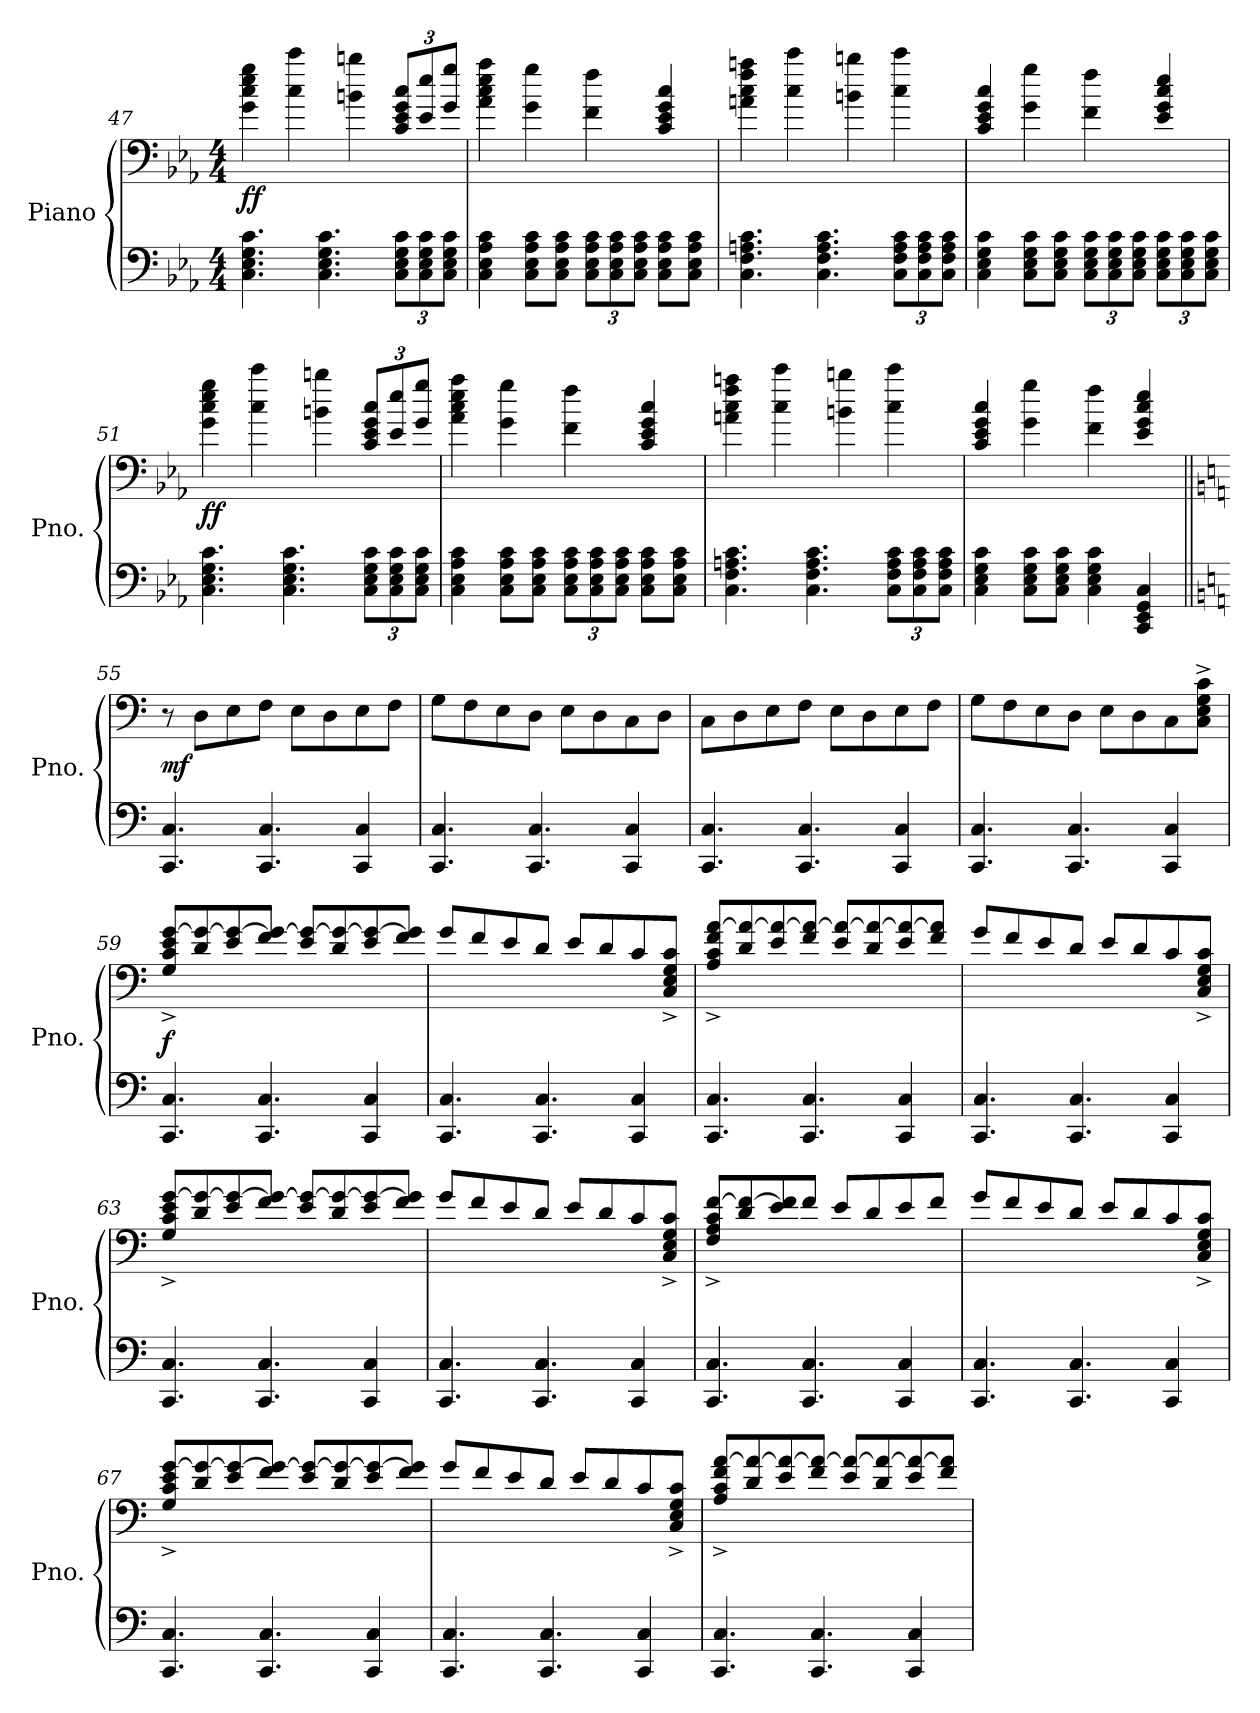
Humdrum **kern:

**kern	**kern	**dynam
*part1	*part1	*part1
*staff2	*staff1	*staff1/2
*I"Piano	*	*
*I'Pno.	*	*
!!LO:LB:g=z
*clefF4	*clefF4	*
*k[b-e-a-]	*k[b-e-a-]	*
*M4/4	*M4/4	*
=47	=47	=47
!	!	!LO:DY:b
4.C\ 4.E-\ 4.G\ 4.c\	4g\ 4cc\ 4ee-\ 4gg\	ff
.	4cc\ 4ccc\	.
4.C\ 4.E-\ 4.G\ 4.c\	.	.
.	4bn\ 4bbn\	.
*Xbrackettup	*Xbrackettup	*
12C\ 12E-\ 12G\ 12c\L	12c/ 12e-/ 12g/ 12cc/L	.
12C\ 12E-\ 12G\ 12c\	12e-/ 12ee-/	.
12C\ 12E-\ 12G\ 12c\J	12g/ 12gg/J	.
=48	=48	=48
4C\ 4E-\ 4A-\ 4c\	4a-\ 4cc\ 4ee-\ 4aa-\	.
8C\ 8E-\ 8A-\ 8c\L	4g\ 4gg\	.
8C\ 8E-\ 8A-\ 8c\J	.	.
12C\ 12E-\ 12A-\ 12c\L	4f\ 4ff\	.
12C\ 12E-\ 12A-\ 12c\	.	.
12C\ 12E-\ 12A-\ 12c\J	.	.
8C\ 8E-\ 8A-\ 8c\L	4c/ 4e-/ 4g/ 4cc/	.
8C\ 8E-\ 8A-\ 8c\J	.	.
=49	=49	=49
4.C\ 4.F\ 4.An\ 4.c\	4an\ 4cc\ 4ff\ 4aan\	.
.	4cc\ 4ccc\	.
4.C\ 4.F\ 4.A\ 4.c\	.	.
.	4bn\ 4bbn\	.
12C\ 12F\ 12A\ 12c\L	4cc\ 4ccc\	.
12C\ 12F\ 12A\ 12c\	.	.
12C\ 12F\ 12A\ 12c\J	.	.
=50	=50	=50
4C\ 4E-\ 4G\ 4c\	4c/ 4e-/ 4g/ 4cc/	.
8C\ 8E-\ 8G\ 8c\L	4g\ 4gg\	.
8C\ 8E-\ 8G\ 8c\J	.	.
12C\ 12E-\ 12G\ 12c\L	4f\ 4ff\	.
12C\ 12E-\ 12G\ 12c\	.	.
12C\ 12E-\ 12G\ 12c\J	.	.
12C\ 12E-\ 12G\ 12c\L	4e-/ 4g/ 4cc/ 4ee-/	.
12C\ 12E-\ 12G\ 12c\	.	.
12C\ 12E-\ 12G\ 12c\J	.	.
!!LO:LB:g=z
=51	=51	=51
!	!	!LO:DY:b
4.C\ 4.E-\ 4.G\ 4.c\	4g\ 4cc\ 4ee-\ 4gg\	ff
.	4cc\ 4ccc\	.
4.C\ 4.E-\ 4.G\ 4.c\	.	.
.	4bn\ 4bbn\	.
12C\ 12E-\ 12G\ 12c\L	12c/ 12e-/ 12g/ 12cc/L	.
12C\ 12E-\ 12G\ 12c\	12e-/ 12ee-/	.
12C\ 12E-\ 12G\ 12c\J	12g/ 12gg/J	.
=52	=52	=52
4C\ 4E-\ 4A-\ 4c\	4a-\ 4cc\ 4ee-\ 4aa-\	.
8C\ 8E-\ 8A-\ 8c\L	4g\ 4gg\	.
8C\ 8E-\ 8A-\ 8c\J	.	.
12C\ 12E-\ 12A-\ 12c\L	4f\ 4ff\	.
12C\ 12E-\ 12A-\ 12c\	.	.
12C\ 12E-\ 12A-\ 12c\J	.	.
8C\ 8E-\ 8A-\ 8c\L	4c/ 4e-/ 4g/ 4cc/	.
8C\ 8E-\ 8A-\ 8c\J	.	.
=53	=53	=53
4.C\ 4.F\ 4.An\ 4.c\	4an\ 4cc\ 4ff\ 4aan\	.
.	4cc\ 4ccc\	.
4.C\ 4.F\ 4.A\ 4.c\	.	.
.	4bn\ 4bbn\	.
12C\ 12F\ 12A\ 12c\L	4cc\ 4ccc\	.
12C\ 12F\ 12A\ 12c\	.	.
12C\ 12F\ 12A\ 12c\J	.	.
=54	=54	=54
4C\ 4E-\ 4G\ 4c\	4c/ 4e-/ 4g/ 4cc/	.
8C\ 8E-\ 8G\ 8c\L	4g\ 4gg\	.
8C\ 8E-\ 8G\ 8c\J	.	.
4C\ 4E-\ 4G\ 4c\	4f\ 4ff\	.
4CC/ 4EE-/ 4GG/ 4C/	4e-/ 4g/ 4cc/ 4ee-/	.
!!LO:PB:g=z
=55||	=55||	=55||
*k[]	*k[]	*
!	!	!LO:DY:b
4.CC/ 4.C/	8r	mf
.	8D\L	.
.	8E\	.
4.CC/ 4.C/	8F\J	.
.	8E\L	.
.	8D\	.
4CC/ 4C/	8E\	.
.	8F\J	.
=56	=56	=56
4.CC/ 4.C/	8G\L	.
.	8F\	.
.	8E\	.
4.CC/ 4.C/	8D\J	.
.	8E\L	.
.	8D\	.
4CC/ 4C/	8C\	.
.	8D\J	.
=57	=57	=57
4.CC/ 4.C/	8C\L	.
.	8D\	.
.	8E\	.
4.CC/ 4.C/	8F\J	.
.	8E\L	.
.	8D\	.
4CC/ 4C/	8E\	.
.	8F\J	.
=58	=58	=58
4.CC/ 4.C/	8G\L	.
.	8F\	.
.	8E\	.
4.CC/ 4.C/	8D\J	.
.	8E\L	.
.	8D\	.
4CC/ 4C/	8C\	.
.	8C\^ 8E\^ 8G\^ 8c\^J	.
!!LO:LB:g=z
=59	=59	=59
!	!	!LO:DY:a=2
4.CC/ 4.C/	8G/^ 8c/^ 8e/^ [8g/^L	f
.	8d/ 8g/_	.
.	8e/ 8g/_	.
4.CC/ 4.C/	8f/ 8g/_J	.
.	8e/ 8g/_L	.
.	8d/ 8g/_	.
4CC/ 4C/	8e/ 8g/_	.
.	8f/ 8g/]J	.
=60	=60	=60
4.CC/ 4.C/	8g/L	.
.	8f/	.
.	8e/	.
4.CC/ 4.C/	8d/J	.
.	8e/L	.
.	8d/	.
4CC/ 4C/	8c/	.
.	8C/^ 8E/^ 8G/^ 8c/^J	.
=61	=61	=61
4.CC/ 4.C/	8A/^ 8c/^ 8f/^ [8a/^L	.
.	8d/ 8a/_	.
.	8e/ 8a/_	.
4.CC/ 4.C/	8f/ 8a/_J	.
.	8e/ 8a/_L	.
.	8d/ 8a/_	.
4CC/ 4C/	8e/ 8a/_	.
.	8f/ 8a/]J	.
=62	=62	=62
4.CC/ 4.C/	8g/L	.
.	8f/	.
.	8e/	.
4.CC/ 4.C/	8d/J	.
.	8e/L	.
.	8d/	.
4CC/ 4C/	8c/	.
.	8C/^ 8E/^ 8G/^ 8c/^J	.
!!LO:LB:g=z
=63	=63	=63
4.CC/ 4.C/	8G/^ 8c/^ 8e/^ [8g/^L	.
.	8d/ 8g/_	.
.	8e/ 8g/_	.
4.CC/ 4.C/	8f/ 8g/_J	.
.	8e/ 8g/_L	.
.	8d/ 8g/_	.
4CC/ 4C/	8e/ 8g/_	.
.	8f/ 8g/]J	.
=64	=64	=64
4.CC/ 4.C/	8g/L	.
.	8f/	.
.	8e/	.
4.CC/ 4.C/	8d/J	.
.	8e/L	.
.	8d/	.
4CC/ 4C/	8c/	.
.	8C/^ 8E/^ 8G/^ 8c/^J	.
=65	=65	=65
4.CC/ 4.C/	8F/^ 8A/^ 8c/^ [8f/^L	.
.	8d/ 8f/_	.
.	8e/ 8f/]	.
4.CC/ 4.C/	8f/J	.
.	8e/L	.
.	8d/	.
4CC/ 4C/	8e/	.
.	8f/J	.
=66	=66	=66
4.CC/ 4.C/	8g/L	.
.	8f/	.
.	8e/	.
4.CC/ 4.C/	8d/J	.
.	8e/L	.
.	8d/	.
4CC/ 4C/	8c/	.
.	8C/^ 8E/^ 8G/^ 8c/^J	.
!!LO:LB:g=z
=67	=67	=67
4.CC/ 4.C/	8G/^ 8c/^ 8e/^ [8g/^L	.
.	8d/ 8g/_	.
.	8e/ 8g/_	.
4.CC/ 4.C/	8f/ 8g/_J	.
.	8e/ 8g/_L	.
.	8d/ 8g/_	.
4CC/ 4C/	8e/ 8g/_	.
.	8f/ 8g/]J	.
=68	=68	=68
4.CC/ 4.C/	8g/L	.
.	8f/	.
.	8e/	.
4.CC/ 4.C/	8d/J	.
.	8e/L	.
.	8d/	.
4CC/ 4C/	8c/	.
.	8C/^ 8E/^ 8G/^ 8c/^J	.
=69	=69	=69
4.CC/ 4.C/	8A/^ 8c/^ 8f/^ [8a/^L	.
.	8d/ 8a/_	.
.	8e/ 8a/_	.
4.CC/ 4.C/	8f/ 8a/_J	.
.	8e/ 8a/_L	.
.	8d/ 8a/_	.
4CC/ 4C/	8e/ 8a/_	.
.	8f/ 8a/]J	.
=	=	=
*-	*-	*-
